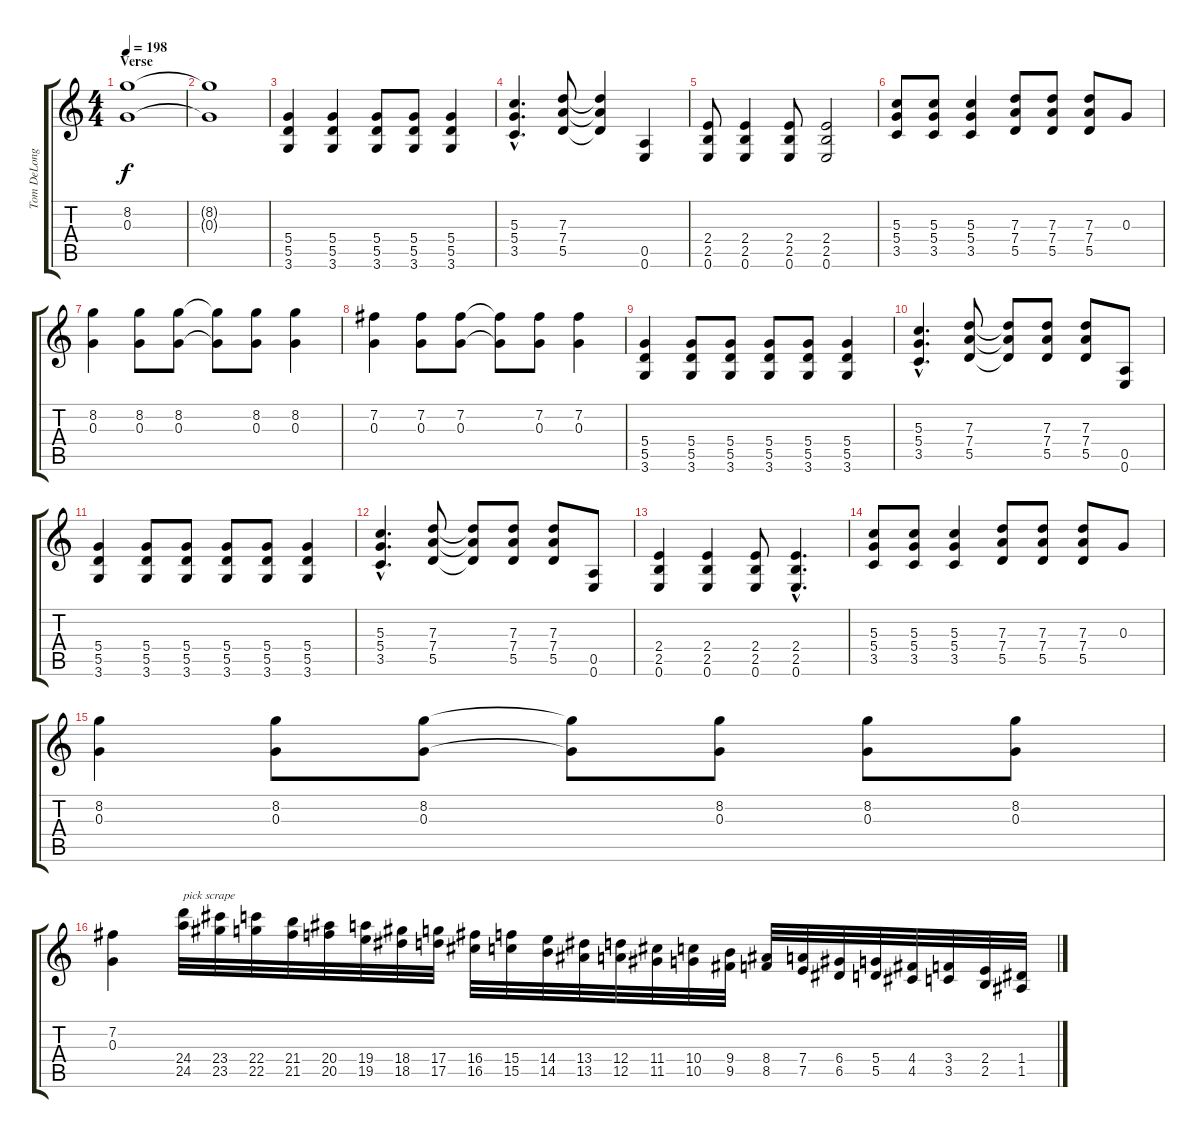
\track ("Tom DeLonge: Guitar 1" "Tom DeLong") {instrument overdrivenguitar}
\staff {score tabs}
\tuning (E4 B3 G3 D3 A2 E2) {hide}
\ts (4 4)
\section ("" "Verse")
\tempo 198
\clef g2
\ks c
(8.2 0.3).1{dy f} |
(8.2{t} 0.3{t}).1 |
(5.4 5.5 3.6).4 (5.4 5.5 3.6).4 (5.4 5.5 3.6).8 (5.4 5.5 3.6).8 (5.4 5.5 3.6).4 |
(5.3{hac} 5.4{hac} 3.5{hac}).4{d} (7.3 7.4 5.5).8 (7.3{t} 7.4{t} 5.5{t}).4 (0.5 0.6).4 |
(2.4 2.5 0.6).8 (2.4 2.5 0.6).4 (2.4 2.5 0.6).8 (2.4 2.5 0.6).2 |
(5.3 5.4 3.5).8 (5.3 5.4 3.5).8 (5.3 5.4 3.5).4 (7.3 7.4 5.5).8 (7.3 7.4 5.5).8 (7.3 7.4 5.5).8 0.3.8 |
(8.2 0.3).4 (8.2 0.3).8 (8.2 0.3).8 (8.2{t} 0.3{t}).8 (8.2 0.3).8 (8.2 0.3).4 |
(7.2 0.3).4 (7.2 0.3).8 (7.2 0.3).8 (7.2{t} 0.3{t}).8 (7.2 0.3).8 (7.2 0.3).4 |
(5.4 5.5 3.6).4 (5.4 5.5 3.6).8 (5.4 5.5 3.6).8 (5.4 5.5 3.6).8 (5.4 5.5 3.6).8 (5.4 5.5 3.6).4 |
(5.3{hac} 5.4{hac} 3.5{hac}).4{d} (7.3 7.4 5.5).8 (7.3{t} 7.4{t} 5.5{t}).8 (7.3 7.4 5.5).8 (7.3 7.4 5.5).8 (0.5 0.6).8 |
(5.4 5.5 3.6).4 (5.4 5.5 3.6).8 (5.4 5.5 3.6).8 (5.4 5.5 3.6).8 (5.4 5.5 3.6).8 (5.4 5.5 3.6).4 |
(5.3{hac} 5.4{hac} 3.5{hac}).4{d} (7.3 7.4 5.5).8 (7.3{t} 7.4{t} 5.5{t}).8 (7.3 7.4 5.5).8 (7.3 7.4 5.5).8 (0.5 0.6).8 |
(2.4 2.5 0.6).4 (2.4 2.5 0.6).4 (2.4 2.5 0.6).8 (2.4{hac} 2.5{hac} 0.6{hac}).4{d} |
(5.3 5.4 3.5).8 (5.3 5.4 3.5).8 (5.3 5.4 3.5).4 (7.3 7.4 5.5).8 (7.3 7.4 5.5).8 (7.3 7.4 5.5).8 0.3.8 |
(8.2 0.3).4 (8.2 0.3).8 (8.2 0.3).8 (8.2{t} 0.3{t}).8 (8.2 0.3).8 (8.2 0.3).8 (8.2 0.3).8 |
(7.2 0.3).4 (24.4 24.5).32{txt "pick scrape"} (23.4 23.5).32 (22.4 22.5).32 (21.4 21.5).32 (20.4 20.5).32 (19.4 19.5).32 (18.4 18.5).32 (17.4 17.5).32 (16.4 16.5).32 (15.4 15.5).32 (14.4 14.5).32 (13.4 13.5).32 (12.4 12.5).32 (11.4 11.5).32 (10.4 10.5).32 (9.4 9.5).32 (8.4 8.5).32 (7.4 7.5).32 (6.4 6.5).32 (5.4 5.5).32 (4.4 4.5).32 (3.4 3.5).32 (2.4 2.5).32 (1.4 1.5).32
